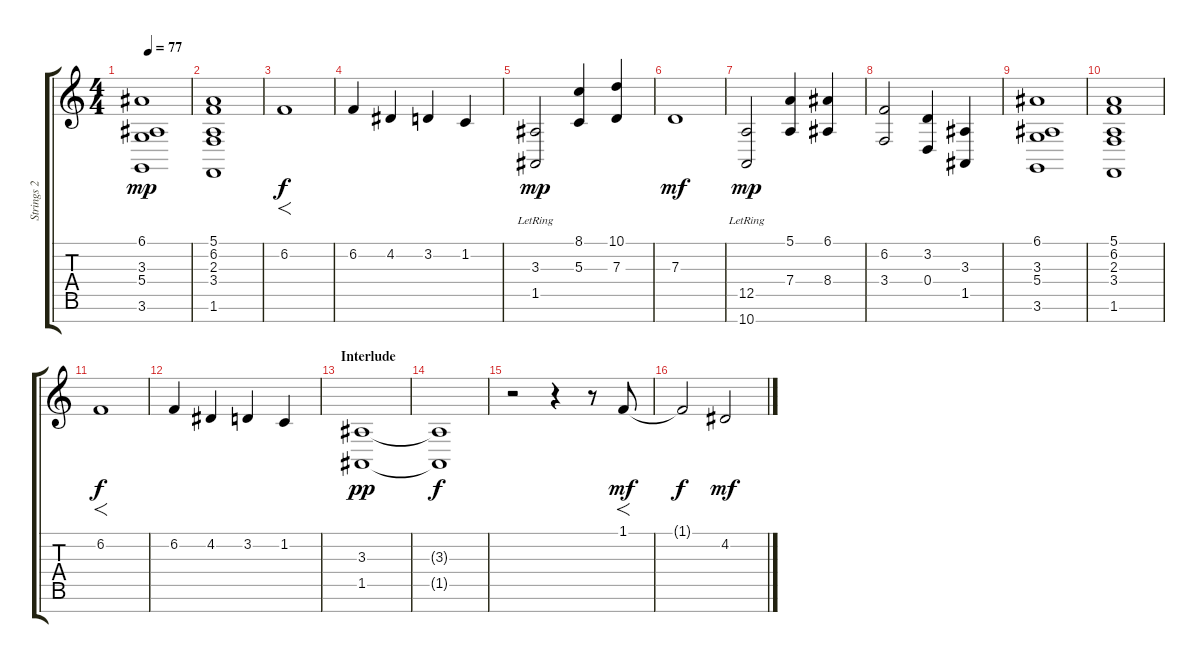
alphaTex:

\track ("Strings 2" "Strings 2") {instrument stringensemble1}
\staff {score tabs}
\tuning (E4 B3 G3 D3 A2 E2 B1) {hide}
\ts (4 4)
\tempo 77
\clef g2
\ks c
(6.1 3.3 5.4 3.6).1{dy mp} |
(5.1 6.2 2.3 3.4 1.6).1 |
6.2.1{f dy f} |
6.2.4{volume 8} 4.2.4 3.2.4 1.2.4 |
(3.3 1.5{lr}).2{dy mp volume 11} (8.1 5.3).4 (10.1 7.3).4 |
7.3.1{dy mf} |
(12.5{lr} 10.7{lr}).2{dy mp} (5.1 7.4).4 (6.1 8.4).4 |
(6.2 3.4).2 (3.2 0.4).4 (3.3 1.5).4 |
(6.1 3.3 5.4 3.6).1 |
(5.1 6.2 2.3 3.4 1.6).1 |
6.2.1{f dy f} |
6.2.4{volume 8} 4.2.4 3.2.4 1.2.4 |
\section ("" "Interlude")
(3.3 1.5).1{dy pp volume 11} |
(3.3{t} 1.5{t}).1{dy f} |
r.2 r.4 r.8 1.1.8{f dy mf} |
1.1{t}.2{dy f} 4.2.2{dy mf}
